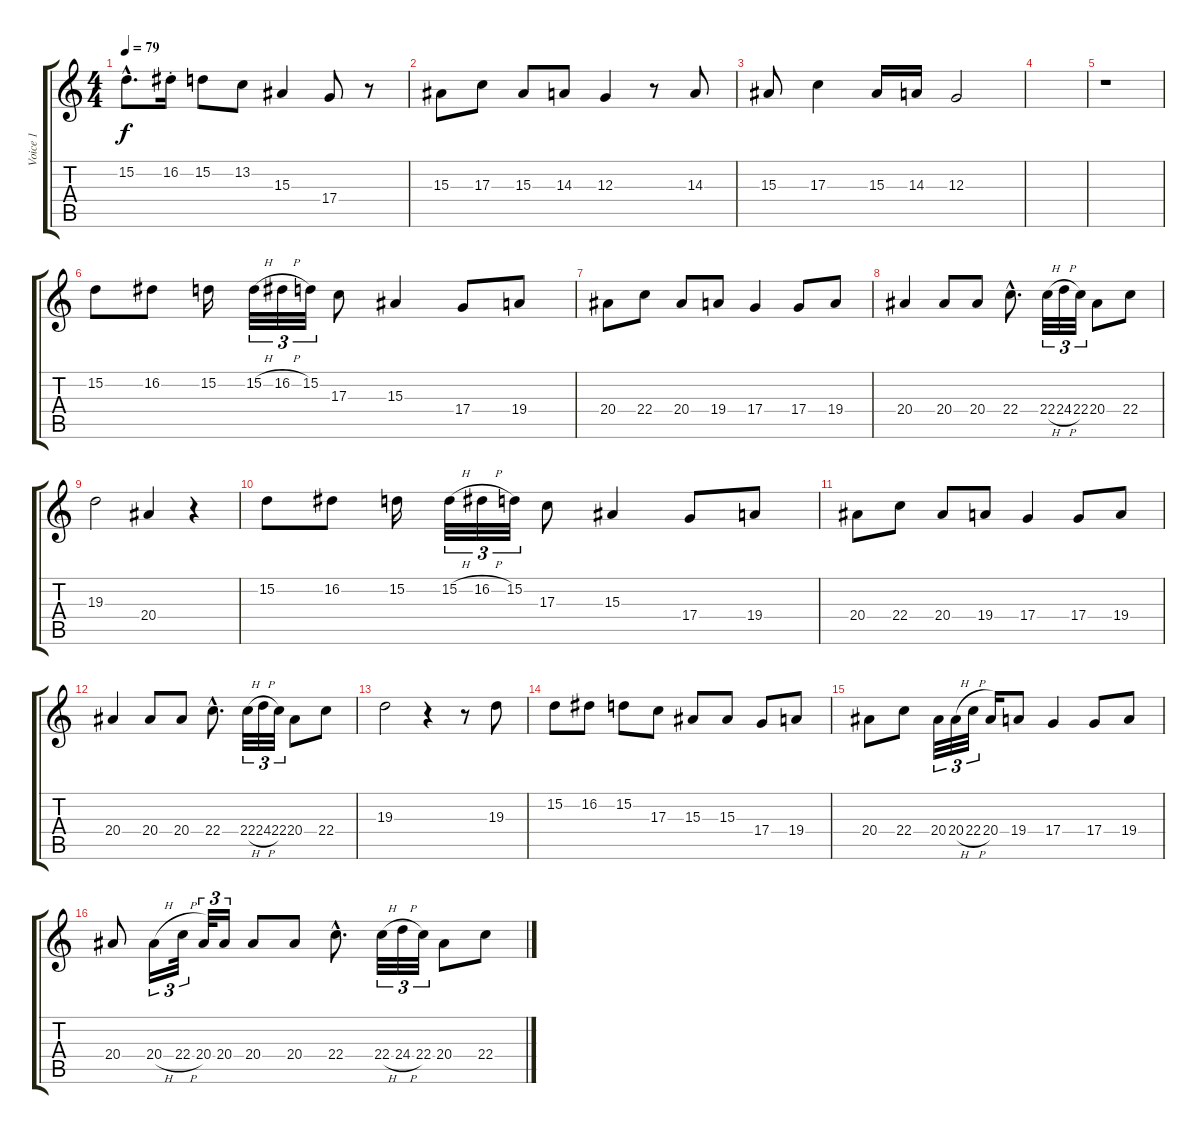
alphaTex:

\track ("Voice 1" "Voice 1") {instrument clarinet}
\staff {score tabs}
\tuning (E4 B3 G3 D3 A2 E2) {hide}
\ts (4 4)
\tempo 79
\clef g2
\ks c
15.2{hac}.8{d dy f} 16.2{st}.16 15.2.8 13.2.8 15.3.4 17.4.8 r.8 |
15.3.8 17.3.8 15.3.8 14.3.8 12.3.4 r.8 14.3.8 |
15.3.8 17.3.4 15.3.16 14.3.16 12.3.2 |
|
r.1 |
15.2.8{volume 8 instrument clarinet} 16.2.8 15.2.16 15.2{h}.32{tu (3 2)} 16.2{h}.32{tu (3 2)} 15.2.32{tu (3 2)} 17.3.8 15.3.4 17.4.8 19.4.8 |
20.4.8 22.4.8 20.4.8 19.4.8 17.4.4 17.4.8 19.4.8 |
20.4.4 20.4.8 20.4.8 22.4{hac}.8{d} 22.4{h}.32{tu (3 2)} 24.4{h}.32{tu (3 2)} 22.4.32{tu (3 2)} 20.4.8 22.4.8 |
19.3.2 20.4.4 r.4 |
15.2.8 16.2.8 15.2.16 15.2{h}.32{tu (3 2)} 16.2{h}.32{tu (3 2)} 15.2.32{tu (3 2)} 17.3.8 15.3.4 17.4.8 19.4.8 |
20.4.8 22.4.8 20.4.8 19.4.8 17.4.4 17.4.8 19.4.8 |
20.4.4 20.4.8 20.4.8 22.4{hac}.8{d} 22.4{h}.32{tu (3 2)} 24.4{h}.32{tu (3 2)} 22.4.32{tu (3 2)} 20.4.8 22.4.8 |
19.3.2 r.4 r.8 19.3.8{volume 14} |
15.2.8{volume 14 instrument clarinet} 16.2.8 15.2.8 17.3.8 15.3.8 15.3.8 17.4.8 19.4.8 |
20.4.8 22.4.8 20.4.32{tu (3 2)} 20.4{h}.32{tu (3 2)} 22.4{h}.32{tu (3 2)} 20.4.16 19.4.8 17.4.4 17.4.8 19.4.8 |
20.4.8 20.4{h}.16{tu (3 2)} 22.4{h}.32{tu (3 2)} 20.4.32{tu (3 2)} 20.4.16{tu (3 2)} 20.4.8 20.4.8 22.4{hac}.8{d} 22.4{h}.32{tu (3 2)} 24.4{h}.32{tu (3 2)} 22.4.32{tu (3 2)} 20.4.8 22.4.8
